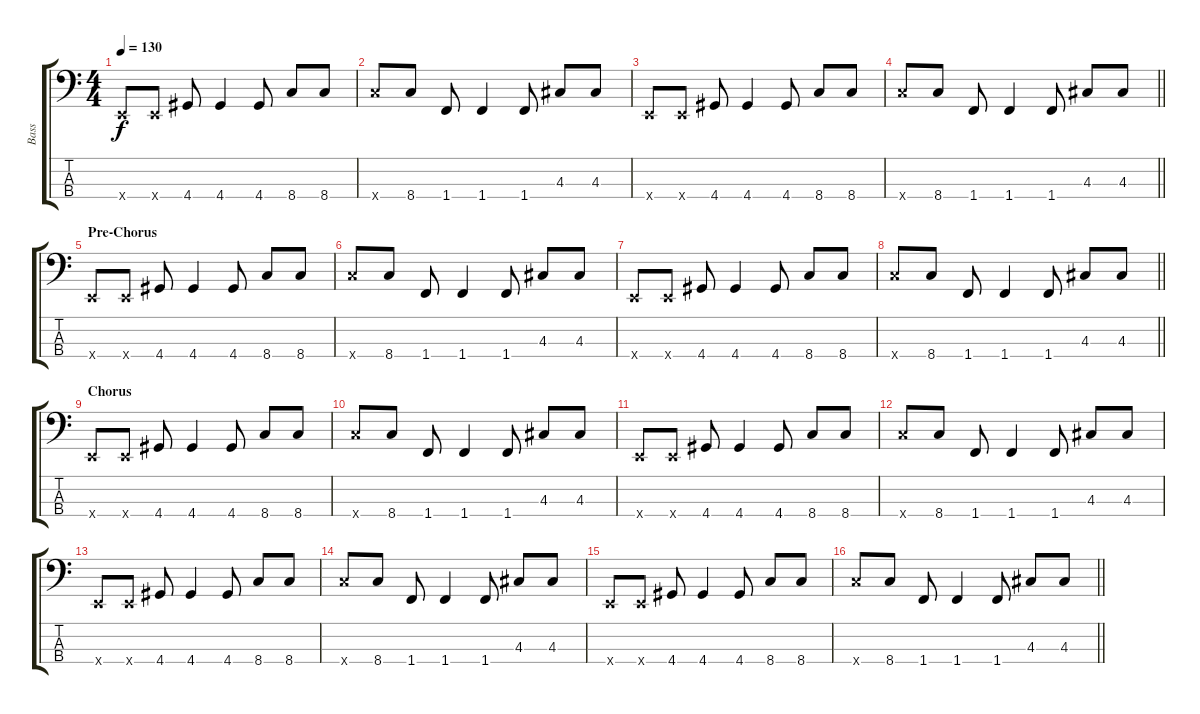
\track ("Bass" "Bass") {instrument electricbassfinger}
\staff {score tabs}
\tuning (G2 D2 A1 E1) {hide}
\ts (4 4)
\tempo 130
\clef f4
\ks c
0.4{x}.8{dy f} 0.4{x}.8 4.4.8 4.4.4 4.4.8 8.4.8 8.4.8 |
8.4{x}.8 8.4.8 1.4.8 1.4.4 1.4.8 4.3.8 4.3.8 |
0.4{x}.8 0.4{x}.8 4.4.8 4.4.4 4.4.8 8.4.8 8.4.8 |
\barLineRight lightlight
8.4{x}.8 8.4.8 1.4.8 1.4.4 1.4.8 4.3.8 4.3.8 |
\section ("" "Pre-Chorus")
0.4{x}.8 0.4{x}.8 4.4.8 4.4.4 4.4.8 8.4.8 8.4.8 |
8.4{x}.8 8.4.8 1.4.8 1.4.4 1.4.8 4.3.8 4.3.8 |
0.4{x}.8 0.4{x}.8 4.4.8 4.4.4 4.4.8 8.4.8 8.4.8 |
\barLineRight lightlight
8.4{x}.8 8.4.8 1.4.8 1.4.4 1.4.8 4.3.8 4.3.8 |
\section ("" "Chorus")
0.4{x}.8 0.4{x}.8 4.4.8 4.4.4 4.4.8 8.4.8 8.4.8 |
8.4{x}.8 8.4.8 1.4.8 1.4.4 1.4.8 4.3.8 4.3.8 |
0.4{x}.8 0.4{x}.8 4.4.8 4.4.4 4.4.8 8.4.8 8.4.8 |
8.4{x}.8 8.4.8 1.4.8 1.4.4 1.4.8 4.3.8 4.3.8 |
0.4{x}.8 0.4{x}.8 4.4.8 4.4.4 4.4.8 8.4.8 8.4.8 |
8.4{x}.8 8.4.8 1.4.8 1.4.4 1.4.8 4.3.8 4.3.8 |
0.4{x}.8 0.4{x}.8 4.4.8 4.4.4 4.4.8 8.4.8 8.4.8 |
\barLineRight lightlight
8.4{x}.8 8.4.8 1.4.8 1.4.4 1.4.8 4.3.8 4.3.8
